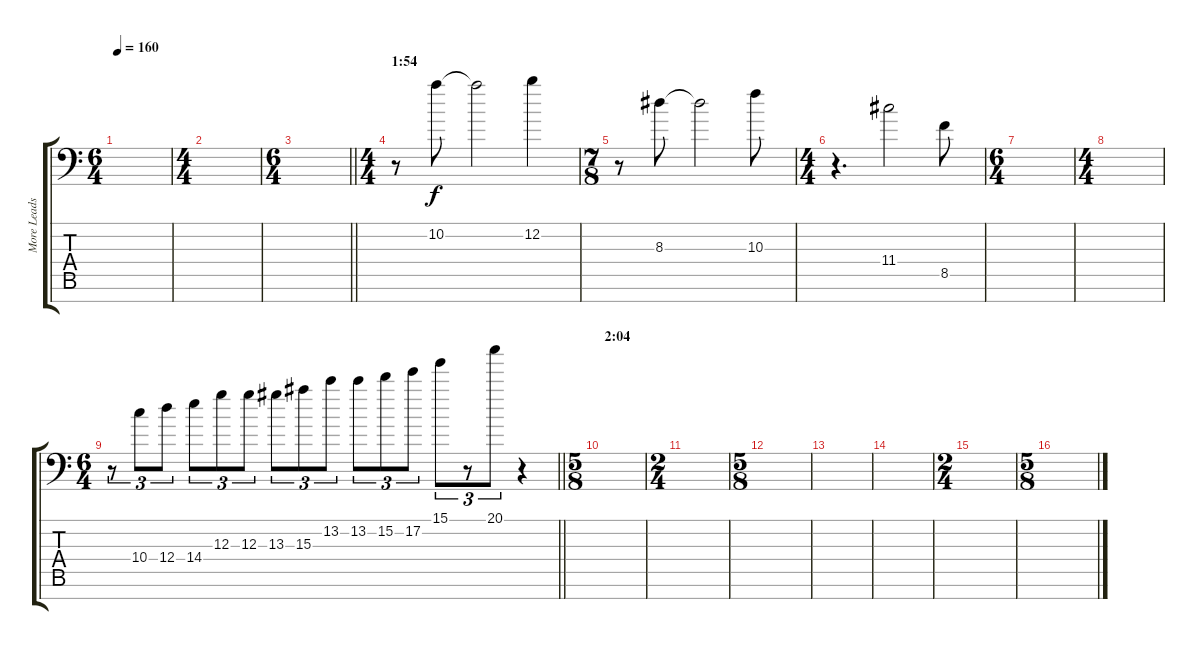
\track ("More Leads And Rhythms R" "More Leads") {instrument distortionguitar}
\staff {score tabs}
\tuning (E4 B3 G3 D3 A2 E2 A1) {hide}
\ts (6 4)
\tempo 160
\clef f4
\ks c
|
\ts (4 4)
|
\ts (6 4)
\barLineRight lightlight
|
\ts (4 4)
\section ("" "1:54")
r.8 10.2.8 10.2{t}.2 12.2.4 |
\ts (7 8)
r.8 8.3.8 8.3{t}.2 10.3.8 |
\ts (4 4)
r.4{d} 11.4.2 8.5.8 |
\ts (6 4)
|
\ts (4 4)
|
\ts (6 4)
\barLineRight lightlight
r.8{tu (3 2)} 10.4.8{tu (3 2)} 12.4.8{tu (3 2)} 14.4.8{tu (3 2)} 12.3.8{tu (3 2)} 12.3.8{tu (3 2)} 13.3.8{tu (3 2)} 15.3.8{tu (3 2)} 13.2.8{tu (3 2)} 13.2.8{tu (3 2)} 15.2.8{tu (3 2)} 17.2.8{tu (3 2)} 15.1.8{tu (3 2)} r.8{tu (3 2)} 20.1.8{tu (3 2)} r.4 |
\ts (5 8)
\section ("" "2:04")
|
\ts (2 4)
|
\ts (5 8)
|
|
|
\ts (2 4)
|
\ts (5 8)
